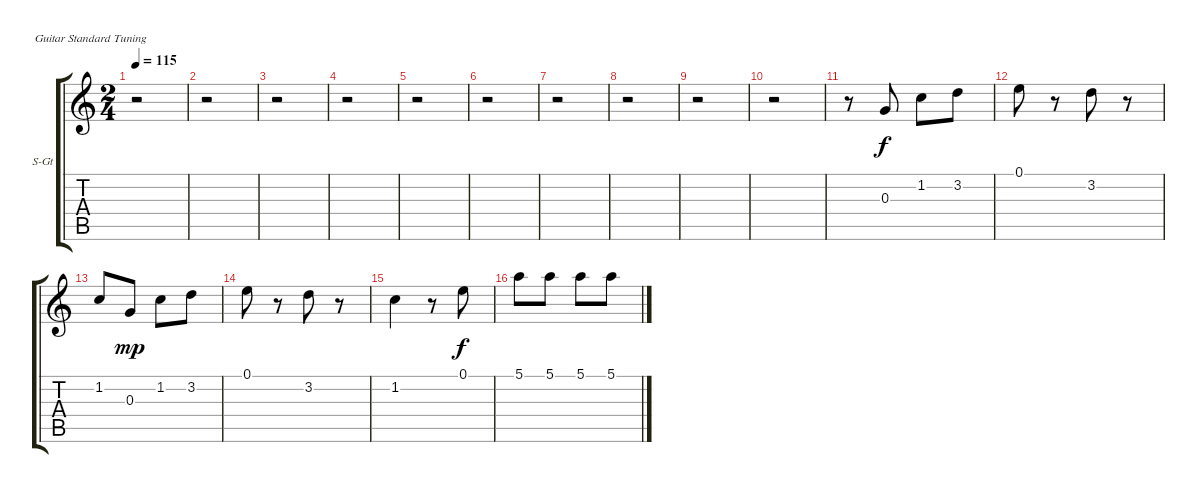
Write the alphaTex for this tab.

\defaultSystemsLayout 4
\bracketExtendMode groupsimilarinstruments
\firstSystemTrackNameOrientation horizontal
\otherSystemsTrackNameOrientation horizontal
\track ("Violin 2" "S-Gt") {instrument acousticguitarsteel}
\staff {score tabs}
\tuning (E4 B3 G3 D3 A2 E2)
\ts (2 4)
\tempo 115
\clef g2
\ks c
r.2{dy f} |
r.2 |
r.2 |
r.2 |
r.2 |
r.2 |
r.2 |
r.2 |
r.2 |
r.2 |
r.8 0.3.8 1.2.8 3.2.8 |
0.1.8 r.8 3.2.8 r.8 |
1.2.8 0.3.8{dy mp} 1.2.8 3.2.8 |
0.1.8 r.8 3.2.8 r.8 |
1.2.4 r.8 0.1.8{dy f} |
5.1.8 5.1.8 5.1.8 5.1.8
